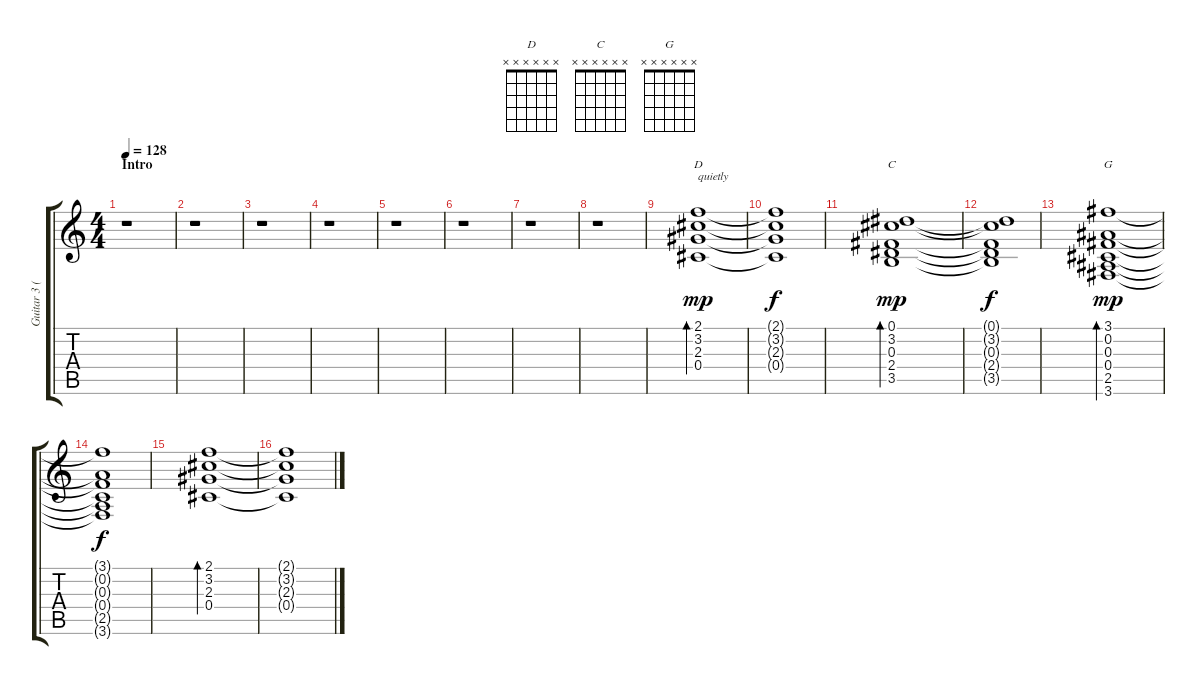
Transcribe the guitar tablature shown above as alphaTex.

\track ("Guitar 3 (Slash)" "Guitar 3 (") {instrument electricguitarjazz}
\staff {score tabs}
\tuning (Eb4 Bb3 Gb3 Db3 Ab2 Eb2) {hide}
\chord ("D" x x x x x x)
\chord ("C" x x x x x x)
\chord ("G" x x x x x x)
\ts (4 4)
\section ("" "Intro")
\tempo 128
\clef g2
\ks c
r.1{dy mp instrument electricguitarjazz} |
r.1 |
r.1 |
r.1 |
r.1 |
r.1 |
r.1 |
r.1 |
(2.1 3.2 2.3 0.4).1{bd 120 ch "D" txt "quietly"} |
(2.1{t} 3.2{t} 2.3{t} 0.4{t}).1{dy f} |
(0.1 3.2 0.3 2.4 3.5).1{bd 120 ch "C" dy mp} |
(0.1{t} 3.2{t} 0.3{t} 2.4{t} 3.5{t}).1{dy f} |
(3.1 0.2 0.3 0.4 2.5 3.6).1{bd 120 ch "G" dy mp} |
(3.1{t} 0.2{t} 0.3{t} 0.4{t} 2.5{t} 3.6{t}).1{dy f} |
(2.1 3.2 2.3 0.4).1{bd 120} |
(2.1{t} 3.2{t} 2.3{t} 0.4{t}).1
